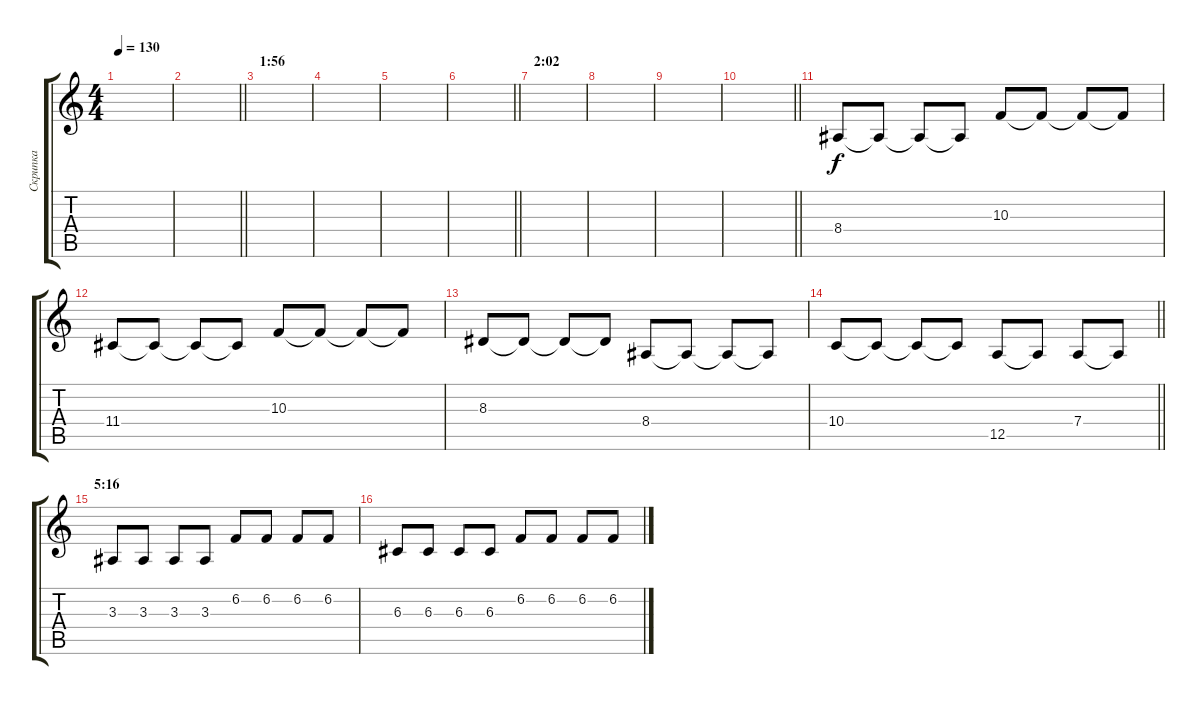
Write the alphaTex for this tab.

\track ("Скрипка" "Скрипка") {instrument stringensemble1}
\staff {score tabs}
\tuning (E4 B3 G3 D3 A2 E2) {hide}
\ts (4 4)
\tempo 130
\clef g2
\ks c
|
\barLineRight lightlight
|
\section ("" "1:56")
|
|
|
\barLineRight lightlight
|
\section ("" "2:02")
|
|
|
\barLineRight lightlight
|
8.4.8 8.4{t}.8 8.4{t}.8 8.4{t}.8 10.3.8 10.3{t}.8 10.3{t}.8 10.3{t}.8 |
11.4.8 11.4{t}.8 11.4{t}.8 11.4{t}.8 10.3.8 10.3{t}.8 10.3{t}.8 10.3{t}.8 |
8.3.8 8.3{t}.8 8.3{t}.8 8.3{t}.8 8.4.8 8.4{t}.8 8.4{t}.8 8.4{t}.8 |
\barLineRight lightlight
10.4.8 10.4{t}.8 10.4{t}.8 10.4{t}.8 12.5.8 12.5{t}.8 7.4.8 7.4{t}.8 |
\section ("" "5:16")
3.3.8{volume 13} 3.3.8 3.3.8 3.3.8 6.2.8 6.2.8 6.2.8 6.2.8 |
6.3.8 6.3.8 6.3.8 6.3.8 6.2.8 6.2.8 6.2.8 6.2.8
